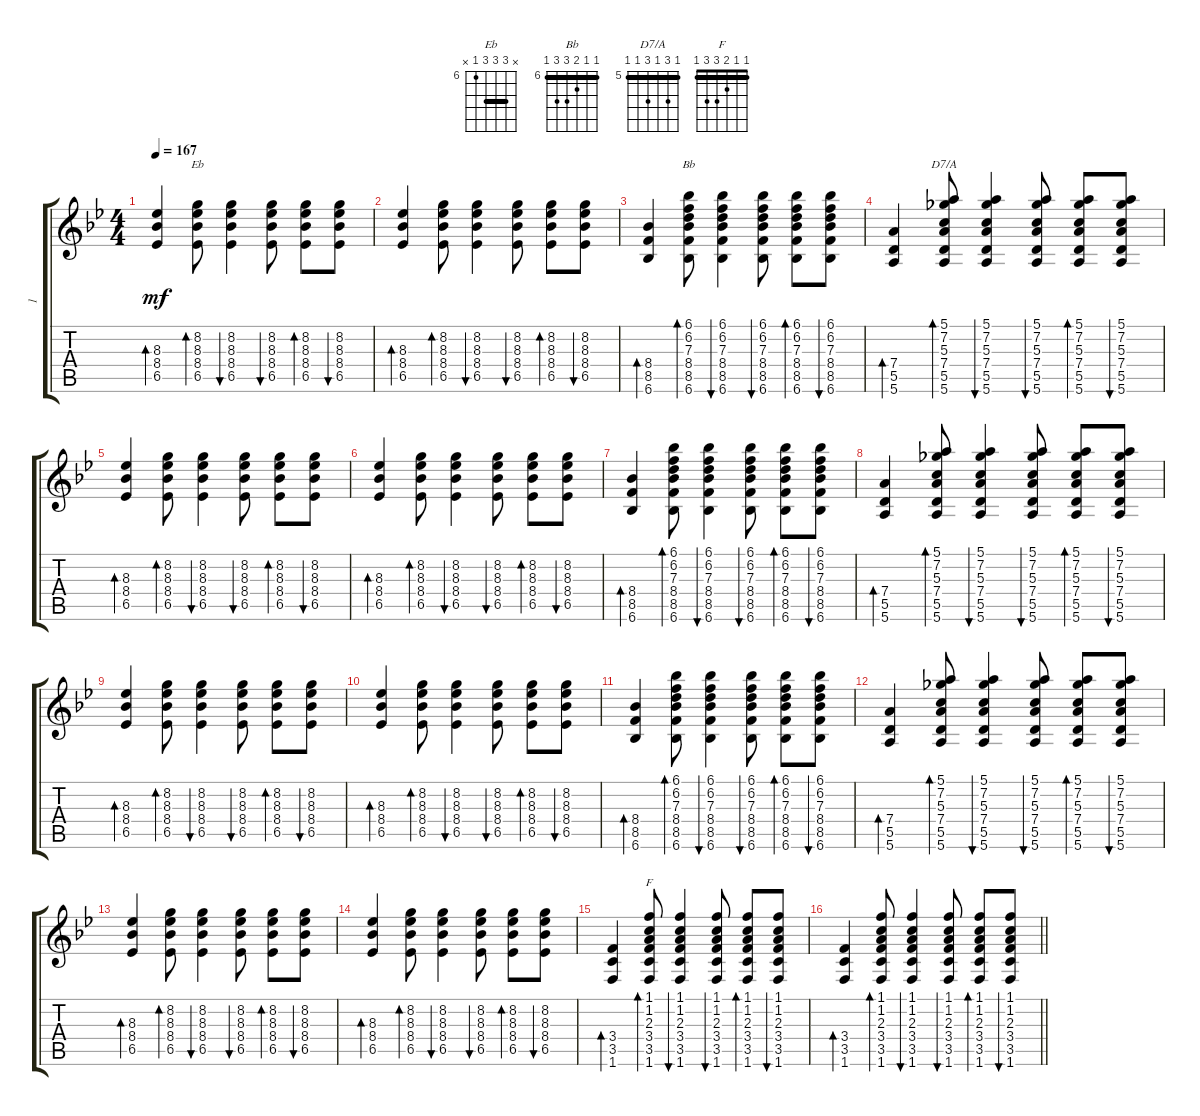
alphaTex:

\track ("1" "1") {instrument electricguitarclean}
\staff {score tabs}
\tuning (E4 B3 G3 D3 A2 E2) {hide}
\chord ("Eb" x 8 8 8 6 x) {firstfret 6 barre 8}
\chord ("Bb" 6 6 7 8 8 6) {firstfret 6 barre 6}
\chord ("D7/A" 5 7 5 7 5 5) {firstfret 5 barre 5}
\chord ("F" 1 1 2 3 3 1) {barre 1}
\ts (4 4)
\tempo 167
\clef g2
\ks bb
(8.3 8.4 6.5).4{bd 30 dy mf} (8.2 8.3 8.4 6.5).8{bd 30 ch "Eb"} (8.2 8.3 8.4 6.5).4{bu 30} (8.2 8.3 8.4 6.5).8{bu 30} (8.2 8.3 8.4 6.5).8{bd 30} (8.2 8.3 8.4 6.5).8{bu 30} |
(8.3 8.4 6.5).4{bd 30} (8.2 8.3 8.4 6.5).8{bd 30} (8.2 8.3 8.4 6.5).4{bu 30} (8.2 8.3 8.4 6.5).8{bu 30} (8.2 8.3 8.4 6.5).8{bd 30} (8.2 8.3 8.4 6.5).8{bu 30} |
(8.4 8.5 6.6).4{bd 30} (6.1 6.2 7.3 8.4 8.5 6.6).8{bd 30 ch "Bb"} (6.1 6.2 7.3 8.4 8.5 6.6).4{bu 30} (6.1 6.2 7.3 8.4 8.5 6.6).8{bu 30} (6.1 6.2 7.3 8.4 8.5 6.6).8{bd 30} (6.1 6.2 7.3 8.4 8.5 6.6).8{bu 30} |
(7.4 5.5 5.6).4{bd 30} (5.1 7.2 5.3 7.4 5.5 5.6).8{bd 30 ch "D7/A"} (5.1 7.2 5.3 7.4 5.5 5.6).4{bu 30} (5.1 7.2 5.3 7.4 5.5 5.6).8{bu 30} (5.1 7.2 5.3 7.4 5.5 5.6).8{bd 30} (5.1 7.2 5.3 7.4 5.5 5.6).8{bu 30} |
(8.3 8.4 6.5).4{bd 30} (8.2 8.3 8.4 6.5).8{bd 30} (8.2 8.3 8.4 6.5).4{bu 30} (8.2 8.3 8.4 6.5).8{bu 30} (8.2 8.3 8.4 6.5).8{bd 30} (8.2 8.3 8.4 6.5).8{bu 30} |
(8.3 8.4 6.5).4{bd 30} (8.2 8.3 8.4 6.5).8{bd 30} (8.2 8.3 8.4 6.5).4{bu 30} (8.2 8.3 8.4 6.5).8{bu 30} (8.2 8.3 8.4 6.5).8{bd 30} (8.2 8.3 8.4 6.5).8{bu 30} |
(8.4 8.5 6.6).4{bd 30} (6.1 6.2 7.3 8.4 8.5 6.6).8{bd 30} (6.1 6.2 7.3 8.4 8.5 6.6).4{bu 30} (6.1 6.2 7.3 8.4 8.5 6.6).8{bu 30} (6.1 6.2 7.3 8.4 8.5 6.6).8{bd 30} (6.1 6.2 7.3 8.4 8.5 6.6).8{bu 30} |
(7.4 5.5 5.6).4{bd 30} (5.1 7.2 5.3 7.4 5.5 5.6).8{bd 30} (5.1 7.2 5.3 7.4 5.5 5.6).4{bu 30} (5.1 7.2 5.3 7.4 5.5 5.6).8{bu 30} (5.1 7.2 5.3 7.4 5.5 5.6).8{bd 30} (5.1 7.2 5.3 7.4 5.5 5.6).8{bu 30} |
(8.3 8.4 6.5).4{bd 30} (8.2 8.3 8.4 6.5).8{bd 30} (8.2 8.3 8.4 6.5).4{bu 30} (8.2 8.3 8.4 6.5).8{bu 30} (8.2 8.3 8.4 6.5).8{bd 30} (8.2 8.3 8.4 6.5).8{bu 30} |
(8.3 8.4 6.5).4{bd 30} (8.2 8.3 8.4 6.5).8{bd 30} (8.2 8.3 8.4 6.5).4{bu 30} (8.2 8.3 8.4 6.5).8{bu 30} (8.2 8.3 8.4 6.5).8{bd 30} (8.2 8.3 8.4 6.5).8{bu 30} |
(8.4 8.5 6.6).4{bd 30} (6.1 6.2 7.3 8.4 8.5 6.6).8{bd 30} (6.1 6.2 7.3 8.4 8.5 6.6).4{bu 30} (6.1 6.2 7.3 8.4 8.5 6.6).8{bu 30} (6.1 6.2 7.3 8.4 8.5 6.6).8{bd 30} (6.1 6.2 7.3 8.4 8.5 6.6).8{bu 30} |
(7.4 5.5 5.6).4{bd 30} (5.1 7.2 5.3 7.4 5.5 5.6).8{bd 30} (5.1 7.2 5.3 7.4 5.5 5.6).4{bu 30} (5.1 7.2 5.3 7.4 5.5 5.6).8{bu 30} (5.1 7.2 5.3 7.4 5.5 5.6).8{bd 30} (5.1 7.2 5.3 7.4 5.5 5.6).8{bu 30} |
(8.3 8.4 6.5).4{bd 30} (8.2 8.3 8.4 6.5).8{bd 30} (8.2 8.3 8.4 6.5).4{bu 30} (8.2 8.3 8.4 6.5).8{bu 30} (8.2 8.3 8.4 6.5).8{bd 30} (8.2 8.3 8.4 6.5).8{bu 30} |
(8.3 8.4 6.5).4{bd 30} (8.2 8.3 8.4 6.5).8{bd 30} (8.2 8.3 8.4 6.5).4{bu 30} (8.2 8.3 8.4 6.5).8{bu 30} (8.2 8.3 8.4 6.5).8{bd 30} (8.2 8.3 8.4 6.5).8{bu 30} |
(3.4 3.5 1.6).4{bd 30} (1.1 1.2 2.3 3.4 3.5 1.6).8{bd 30 ch "F"} (1.1 1.2 2.3 3.4 3.5 1.6).4{bu 30} (1.1 1.2 2.3 3.4 3.5 1.6).8{bu 30} (1.1 1.2 2.3 3.4 3.5 1.6).8{bd 30} (1.1 1.2 2.3 3.4 3.5 1.6).8{bu 30} |
\barLineRight lightlight
(3.4 3.5 1.6).4{bd 30} (1.1 1.2 2.3 3.4 3.5 1.6).8{bd 30} (1.1 1.2 2.3 3.4 3.5 1.6).4{bu 30} (1.1 1.2 2.3 3.4 3.5 1.6).8{bu 30} (1.1 1.2 2.3 3.4 3.5 1.6).8{bd 30} (1.1 1.2 2.3 3.4 3.5 1.6).8{bu 30}
